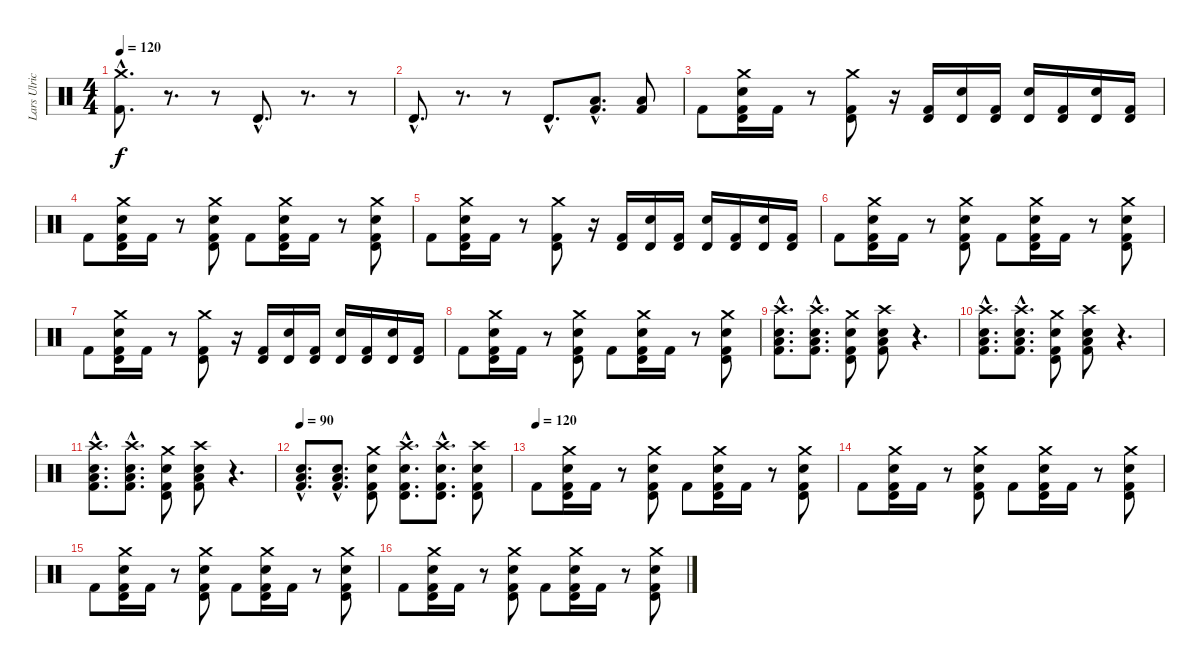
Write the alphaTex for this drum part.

\track ("Lars Ulrich" "Lars Ulric") {instrument percussion}
\staff {score}
\articulation defaults
\ts (4 4)
\tempo 120
\clef neutral
\ks c
("Crash medium (hit)"{hac} "Kick (hit) 2"{hac}).8{d dy f} r.8{d} r.8 "Timbale high (hit)"{hac}.8{d} r.8{d} r.8 |
"Timbale high (hit)"{hac}.8{d} r.8{d} r.8 "Timbale high (hit)"{hac}.8{d} ("Low Floor Tom (hit)"{hac} "Kick (hit) 2"{hac}).8{d} ("Low Floor Tom (hit)" "Kick (hit) 2").8 |
"Kick (hit) 2".8 ("Crash medium (hit)" "Timbale high (hit)" "Snare (hit) 2" "Kick (hit) 2").16 "Kick (hit) 2".16 r.8 ("Crash medium (hit)" "Timbale high (hit)" "Kick (hit) 2").8 r.16 ("Timbale high (hit)" "Kick (hit) 2").16 ("Snare (hit) 2" "Timbale high (hit)").16 ("Timbale high (hit)" "Kick (hit) 2").16 ("Timbale high (hit)" "Snare (hit) 2").16 ("Timbale high (hit)" "Kick (hit) 2").16 ("Timbale high (hit)" "Snare (hit) 2").16 ("Timbale high (hit)" "Kick (hit) 2").16 |
"Kick (hit) 2".8 ("Crash medium (hit)" "Timbale high (hit)" "Snare (hit) 2" "Kick (hit) 2").16 "Kick (hit) 2".16 r.8 ("Crash medium (hit)" "Timbale high (hit)" "Snare (hit) 2" "Kick (hit) 2").8 "Kick (hit) 2".8 ("Crash medium (hit)" "Timbale high (hit)" "Snare (hit) 2" "Kick (hit) 2").16 "Kick (hit) 2".16 r.8 ("Crash medium (hit)" "Timbale high (hit)" "Snare (hit) 2" "Kick (hit) 2").8 |
"Kick (hit) 2".8 ("Crash medium (hit)" "Timbale high (hit)" "Snare (hit) 2" "Kick (hit) 2").16 "Kick (hit) 2".16 r.8 ("Crash medium (hit)" "Timbale high (hit)" "Kick (hit) 2").8 r.16 ("Timbale high (hit)" "Kick (hit) 2").16 ("Snare (hit) 2" "Timbale high (hit)").16 ("Timbale high (hit)" "Kick (hit) 2").16 ("Timbale high (hit)" "Snare (hit) 2").16 ("Timbale high (hit)" "Kick (hit) 2").16 ("Timbale high (hit)" "Snare (hit) 2").16 ("Timbale high (hit)" "Kick (hit) 2").16 |
"Kick (hit) 2".8 ("Crash medium (hit)" "Timbale high (hit)" "Snare (hit) 2" "Kick (hit) 2").16 "Kick (hit) 2".16 r.8 ("Crash medium (hit)" "Timbale high (hit)" "Snare (hit) 2" "Kick (hit) 2").8 "Kick (hit) 2".8 ("Crash medium (hit)" "Timbale high (hit)" "Snare (hit) 2" "Kick (hit) 2").16 "Kick (hit) 2".16 r.8 ("Crash medium (hit)" "Timbale high (hit)" "Snare (hit) 2" "Kick (hit) 2").8 |
"Kick (hit) 2".8 ("Crash medium (hit)" "Timbale high (hit)" "Snare (hit) 2" "Kick (hit) 2").16 "Kick (hit) 2".16 r.8 ("Crash medium (hit)" "Timbale high (hit)" "Kick (hit) 2").8 r.16 ("Timbale high (hit)" "Kick (hit) 2").16 ("Snare (hit) 2" "Timbale high (hit)").16 ("Timbale high (hit)" "Kick (hit) 2").16 ("Timbale high (hit)" "Snare (hit) 2").16 ("Timbale high (hit)" "Kick (hit) 2").16 ("Timbale high (hit)" "Snare (hit) 2").16 ("Timbale high (hit)" "Kick (hit) 2").16 |
"Kick (hit) 2".8 ("Crash medium (hit)" "Timbale high (hit)" "Snare (hit) 2" "Kick (hit) 2").16 "Kick (hit) 2".16 r.8 ("Crash medium (hit)" "Timbale high (hit)" "Snare (hit) 2" "Kick (hit) 2").8 "Kick (hit) 2".8 ("Crash medium (hit)" "Timbale high (hit)" "Snare (hit) 2" "Kick (hit) 2").16 "Kick (hit) 2".16 r.8 ("Crash medium (hit)" "Timbale high (hit)" "Snare (hit) 2" "Kick (hit) 2").8 |
("Crash high (hit)"{hac} "Snare (hit) 2"{hac} "Low Floor Tom (hit)"{hac} "Kick (hit) 2"{hac}).8{d} ("Crash high (hit)"{hac} "Snare (hit) 2"{hac} "Low Floor Tom (hit)"{hac} "Kick (hit) 2"{hac}).8{d} ("Crash medium (hit)" "Snare (hit) 2" "Timbale high (hit)" "Kick (hit) 2").8 ("Crash high (hit)" "Snare (hit) 2" "Low Floor Tom (hit)" "Kick (hit) 2").8 r.4{d} |
("Crash high (hit)"{hac} "Snare (hit) 2"{hac} "Low Floor Tom (hit)"{hac} "Kick (hit) 2"{hac}).8{d} ("Crash high (hit)"{hac} "Snare (hit) 2"{hac} "Low Floor Tom (hit)"{hac} "Kick (hit) 2"{hac}).8{d} ("Crash medium (hit)" "Snare (hit) 2" "Timbale high (hit)" "Kick (hit) 2").8 ("Crash high (hit)" "Snare (hit) 2" "Low Floor Tom (hit)" "Kick (hit) 2").8 r.4{d} |
("Crash high (hit)"{hac} "Snare (hit) 2"{hac} "Low Floor Tom (hit)"{hac} "Kick (hit) 2"{hac}).8{d} ("Crash high (hit)"{hac} "Snare (hit) 2"{hac} "Low Floor Tom (hit)"{hac} "Kick (hit) 2"{hac}).8{d} ("Crash medium (hit)" "Snare (hit) 2" "Timbale high (hit)" "Kick (hit) 2").8 ("Crash high (hit)" "Snare (hit) 2" "Low Floor Tom (hit)" "Kick (hit) 2").8 r.4{d} |
\tempo 90
("Snare (hit) 2"{hac} "Low Floor Tom (hit)"{hac} "Kick (hit) 2"{hac}).8{d} ("Snare (hit) 2"{hac} "Low Floor Tom (hit)"{hac} "Kick (hit) 2"{hac}).8{d} ("Crash medium (hit)" "Snare (hit) 2" "Timbale high (hit)" "Kick (hit) 2").8 ("Crash high (hit)"{hac} "Snare (hit) 2"{hac} "Timbale high (hit)"{hac} "Kick (hit) 2"{hac}).8{d} ("Crash high (hit)"{hac} "Snare (hit) 2"{hac} "Timbale high (hit)"{hac} "Kick (hit) 2"{hac}).8{d} ("Crash high (hit)" "Snare (hit) 2" "Timbale high (hit)" "Kick (hit) 2").8 |
\tempo (120)
"Kick (hit) 2".8 ("Crash medium (hit)" "Timbale high (hit)" "Snare (hit) 2" "Kick (hit) 2").16 "Kick (hit) 2".16 r.8 ("Crash medium (hit)" "Timbale high (hit)" "Snare (hit) 2" "Kick (hit) 2").8 "Kick (hit) 2".8 ("Crash medium (hit)" "Timbale high (hit)" "Snare (hit) 2" "Kick (hit) 2").16 "Kick (hit) 2".16 r.8 ("Crash medium (hit)" "Timbale high (hit)" "Snare (hit) 2" "Kick (hit) 2").8 |
"Kick (hit) 2".8 ("Crash medium (hit)" "Timbale high (hit)" "Snare (hit) 2" "Kick (hit) 2").16 "Kick (hit) 2".16 r.8 ("Crash medium (hit)" "Timbale high (hit)" "Snare (hit) 2" "Kick (hit) 2").8 "Kick (hit) 2".8 ("Crash medium (hit)" "Timbale high (hit)" "Snare (hit) 2" "Kick (hit) 2").16 "Kick (hit) 2".16 r.8 ("Crash medium (hit)" "Timbale high (hit)" "Snare (hit) 2" "Kick (hit) 2").8 |
"Kick (hit) 2".8 ("Crash medium (hit)" "Timbale high (hit)" "Snare (hit) 2" "Kick (hit) 2").16 "Kick (hit) 2".16 r.8 ("Crash medium (hit)" "Timbale high (hit)" "Snare (hit) 2" "Kick (hit) 2").8 "Kick (hit) 2".8 ("Crash medium (hit)" "Timbale high (hit)" "Snare (hit) 2" "Kick (hit) 2").16 "Kick (hit) 2".16 r.8 ("Crash medium (hit)" "Timbale high (hit)" "Snare (hit) 2" "Kick (hit) 2").8 |
"Kick (hit) 2".8 ("Crash medium (hit)" "Timbale high (hit)" "Snare (hit) 2" "Kick (hit) 2").16 "Kick (hit) 2".16 r.8 ("Crash medium (hit)" "Timbale high (hit)" "Snare (hit) 2" "Kick (hit) 2").8 "Kick (hit) 2".8 ("Crash medium (hit)" "Timbale high (hit)" "Snare (hit) 2" "Kick (hit) 2").16 "Kick (hit) 2".16 r.8 ("Crash medium (hit)" "Timbale high (hit)" "Snare (hit) 2" "Kick (hit) 2").8
